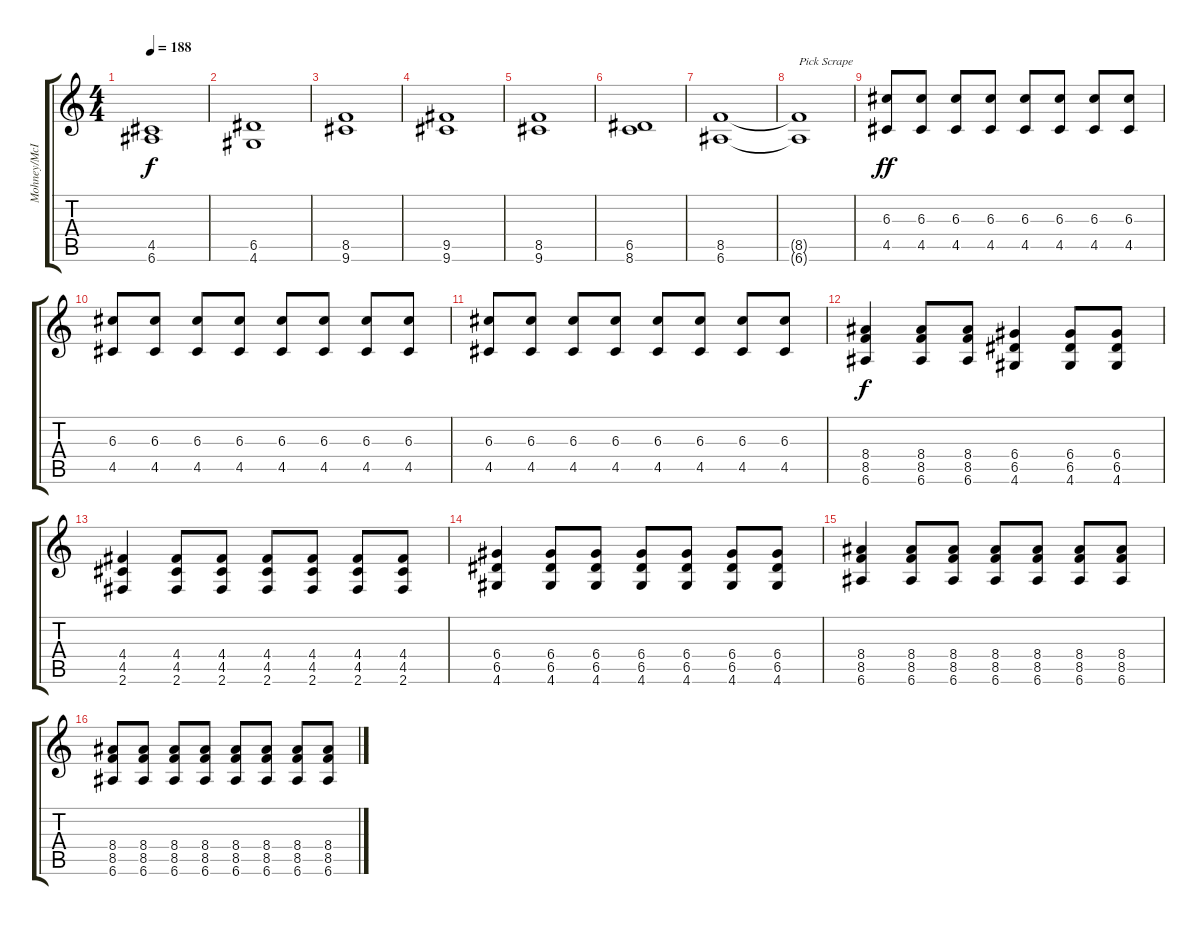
\track ("Mohney/McIIrath (Guitar)" "Mohney/McI") {instrument overdrivenguitar}
\staff {score tabs}
\tuning (E4 B3 G3 D3 A2 E2) {hide}
\ts (4 4)
\tempo 188
\clef g2
\ks c
(4.5 6.6).1{dy f} |
(6.5 4.6).1 |
(8.5 9.6).1 |
(9.5 9.6).1 |
(8.5 9.6).1 |
(6.5 8.6).1 |
(8.5 6.6).1 |
(8.5{t} 6.6{t}).1{txt "Pick Scrape"} |
(6.3 4.5).8{dy ff} (6.3 4.5).8 (6.3 4.5).8 (6.3 4.5).8 (6.3 4.5).8 (6.3 4.5).8 (6.3 4.5).8 (6.3 4.5).8 |
(6.3 4.5).8 (6.3 4.5).8 (6.3 4.5).8 (6.3 4.5).8 (6.3 4.5).8 (6.3 4.5).8 (6.3 4.5).8 (6.3 4.5).8 |
(6.3 4.5).8 (6.3 4.5).8 (6.3 4.5).8 (6.3 4.5).8 (6.3 4.5).8 (6.3 4.5).8 (6.3 4.5).8 (6.3 4.5).8 |
(8.4 8.5 6.6).4{dy f} (8.4 8.5 6.6).8 (8.4 8.5 6.6).8 (6.4 6.5 4.6).4 (6.4 6.5 4.6).8 (6.4 6.5 4.6).8 |
(4.4 4.5 2.6).4 (4.4 4.5 2.6).8 (4.4 4.5 2.6).8 (4.4 4.5 2.6).8 (4.4 4.5 2.6).8 (4.4 4.5 2.6).8 (4.4 4.5 2.6).8 |
(6.4 6.5 4.6).4 (6.4 6.5 4.6).8 (6.4 6.5 4.6).8 (6.4 6.5 4.6).8 (6.4 6.5 4.6).8 (6.4 6.5 4.6).8 (6.4 6.5 4.6).8 |
(8.4 8.5 6.6).4 (8.4 8.5 6.6).8 (8.4 8.5 6.6).8 (8.4 8.5 6.6).8 (8.4 8.5 6.6).8 (8.4 8.5 6.6).8 (8.4 8.5 6.6).8 |
(8.4 8.5 6.6).8 (8.4 8.5 6.6).8 (8.4 8.5 6.6).8 (8.4 8.5 6.6).8 (8.4 8.5 6.6).8 (8.4 8.5 6.6).8 (8.4 8.5 6.6).8 (8.4 8.5 6.6).8
